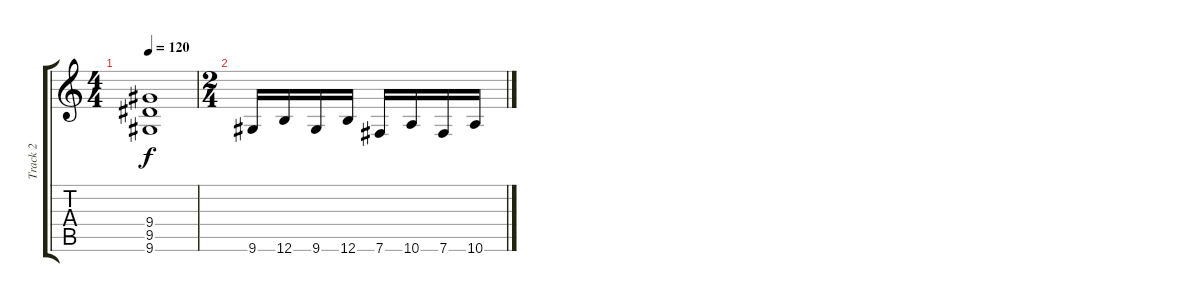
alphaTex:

\track ("Track 2" "Track 2") {instrument distortionguitar}
\staff {score tabs}
\tuning (Db4 Ab3 E3 B2 Gb2 B1) {hide}
\ts (4 4)
\tempo 120
\clef g2
\ks c
(9.4 9.5 9.6).1{dy f} |
\ts (2 4)
9.6.16 12.6.16 9.6.16 12.6.16 7.6.16 10.6.16 7.6.16 10.6.16
